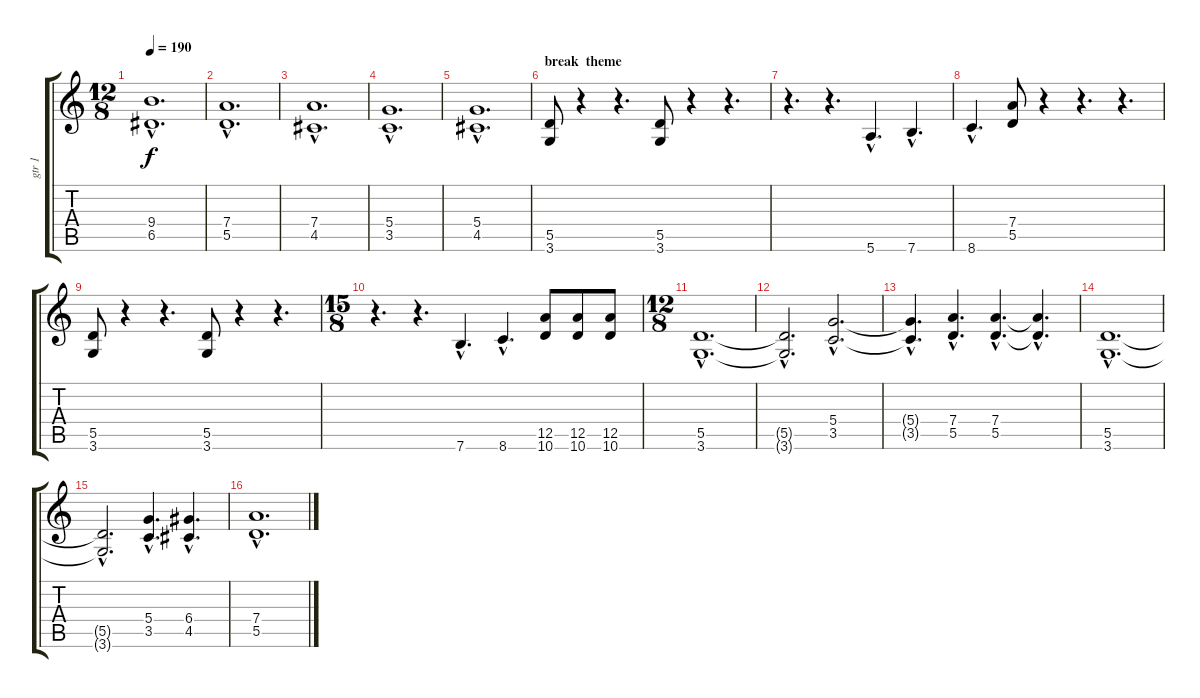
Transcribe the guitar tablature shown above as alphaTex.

\track ("gtr 1" "gtr 1") {instrument distortionguitar}
\staff {score tabs}
\tuning (E4 B3 G3 D3 A2 E2) {hide}
\ts (12 8)
\tempo 190
\clef g2
\ks c
(9.4{hac} 6.5{hac}).1{d dy f} |
(7.4{hac} 5.5{hac}).1{d} |
(7.4{hac} 4.5{hac}).1{d} |
(5.4{hac} 3.5{hac}).1{d} |
(5.4{hac} 4.5{hac}).1{d} |
\section ("" "break  theme")
(5.5 3.6).8 r.4 r.4{d} (5.5 3.6).8 r.4 r.4{d} |
r.4{d} r.4{d} 5.6{hac}.4{d} 7.6{hac}.4{d} |
8.6{hac}.4{d} (7.4 5.5).8 r.4 r.4{d} r.4{d} |
(5.5 3.6).8 r.4 r.4{d} (5.5 3.6).8 r.4 r.4{d} |
\ts (15 8)
r.4{d} r.4{d} 7.6{hac}.4{d} 8.6{hac}.4{d} (12.5 10.6).8 (12.5 10.6).8 (12.5 10.6).8 |
\ts (12 8)
(5.5{hac} 3.6{hac}).1{d} |
(5.5{hac t} 3.6{hac t}).2{d} (5.4{hac} 3.5{hac}).2{d} |
(5.4{hac t} 3.5{hac t}).4{d} (7.4{hac} 5.5{hac}).4{d} (7.4{hac} 5.5{hac}).4{d} (7.4{hac t} 5.5{hac t}).4{d} |
(5.5{hac} 3.6{hac}).1{d} |
(5.5{hac t} 3.6{hac t}).2{d} (5.4{hac} 3.5{hac}).4{d} (6.4{hac} 4.5{hac}).4{d} |
(7.4{hac} 5.5{hac}).1{d}
